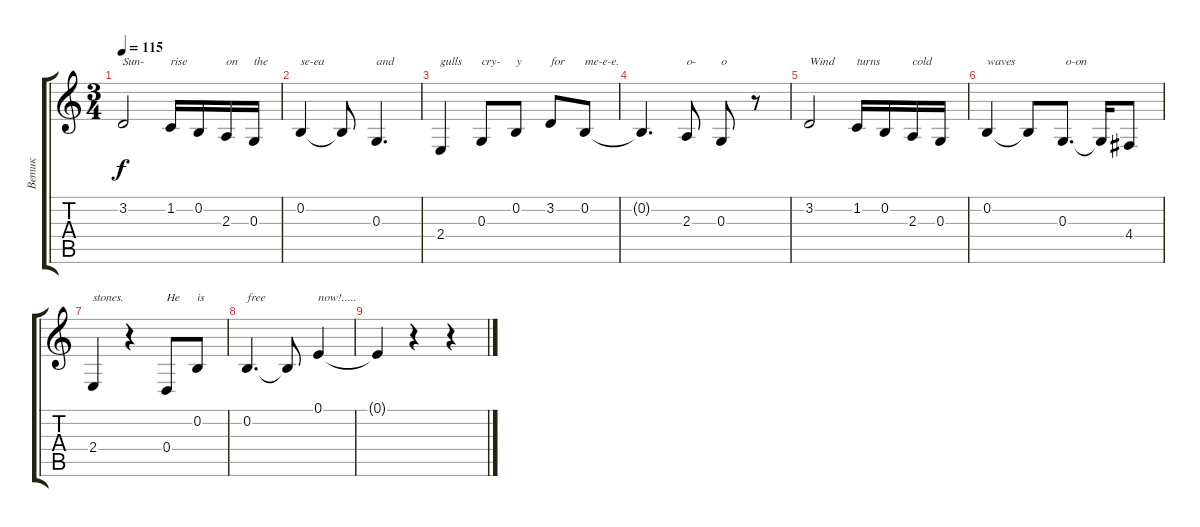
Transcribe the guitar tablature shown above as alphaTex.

\track ("Ветик" "Ветик") {instrument choiraahs}
\staff {score tabs}
\tuning (E4 B3 G3 D3 A2 E2) {hide}
\ts (3 4)
\tempo 115
\clef g2
\ks c
3.2.2{txt "Sun-" dy f} 1.2.16{txt "rise"} 0.2.16 2.3.16{txt "on"} 0.3.16{txt "the"} |
0.2.4{txt "se-ea"} 0.2{t}.8 0.3.4{d txt "and"} |
2.4.4{txt "gulls"} 0.3.8{txt "cry-"} 0.2.8{txt "y"} 3.2.8{txt "for"} 0.2.8{txt "me-e-e."} |
0.2{t}.4{d} 2.3.8{txt "o-"} 0.3.8{txt "o"} r.8 |
3.2.2{txt "Wind"} 1.2.16{txt "turns"} 0.2.16 2.3.16{txt "cold"} 0.3.16 |
0.2.4{txt "waves"} 0.2{t}.8 0.3.8{d txt " o-on"} 0.3{t}.16 4.4.8 |
2.4.4{txt "stones."} r.4 0.4.8{txt "He"} 0.2.8{txt "is"} |
0.2.4{d txt "free"} 0.2{t}.8 0.1.4{txt "now!....."} |
0.1{t}.4 r.4 r.4
